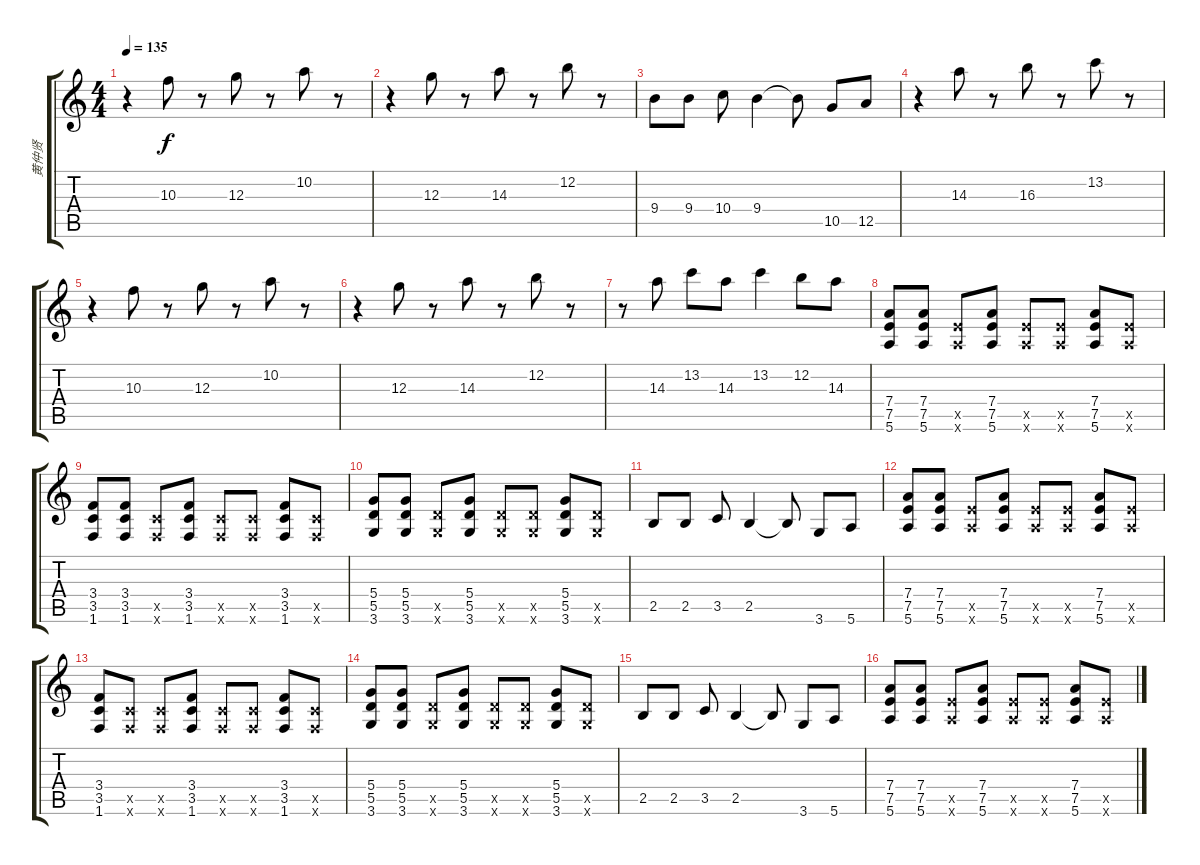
\track ("黄仲贤" "黄仲贤") {instrument overdrivenguitar}
\staff {score tabs}
\tuning (E4 B3 G3 D3 A2 E2) {hide}
\ts (4 4)
\tempo 135
\clef g2
\ks c
r.4{dy f} 10.3.8 r.8 12.3.8 r.8 10.2.8 r.8 |
r.4 12.3.8 r.8 14.3.8 r.8 12.2.8 r.8 |
9.4.8 9.4.8 10.4.8 9.4.4 9.4{t}.8 10.5.8 12.5.8 |
r.4 14.3.8 r.8 16.3.8 r.8 13.2.8 r.8 |
r.4 10.3.8 r.8 12.3.8 r.8 10.2.8 r.8 |
r.4 12.3.8 r.8 14.3.8 r.8 12.2.8 r.8 |
r.8 14.3.8 13.2.8 14.3.8 13.2.4 12.2.8 14.3.8 |
(7.4 7.5 5.6).8 (7.4 7.5 5.6).8 (7.5{x} 5.6{x}).8 (7.4 7.5 5.6).8 (7.5{x} 5.6{x}).8 (7.5{x} 5.6{x}).8 (7.4 7.5 5.6).8 (7.5{x} 5.6{x}).8 |
(3.4 3.5 1.6).8 (3.4 3.5 1.6).8 (3.5{x} 1.6{x}).8 (3.4 3.5 1.6).8 (3.5{x} 1.6{x}).8 (3.5{x} 1.6{x}).8 (3.4 3.5 1.6).8 (3.5{x} 1.6{x}).8 |
(5.4 5.5 3.6).8 (5.4 5.5 3.6).8 (5.5{x} 3.6{x}).8 (5.4 5.5 3.6).8 (5.5{x} 3.6{x}).8 (5.5{x} 3.6{x}).8 (5.4 5.5 3.6).8 (5.5{x} 3.6{x}).8 |
2.5.8 2.5.8 3.5.8 2.5.4 2.5{t}.8 3.6.8 5.6.8 |
(7.4 7.5 5.6).8 (7.4 7.5 5.6).8 (7.5{x} 5.6{x}).8 (7.4 7.5 5.6).8 (7.5{x} 5.6{x}).8 (7.5{x} 5.6{x}).8 (7.4 7.5 5.6).8 (7.5{x} 5.6{x}).8 |
(3.4 3.5 1.6).8 (3.5{x} 1.6{x}).8 (3.5{x} 1.6{x}).8 (3.4 3.5 1.6).8 (3.5{x} 1.6{x}).8 (3.5{x} 1.6{x}).8 (3.4 3.5 1.6).8 (3.5{x} 1.6{x}).8 |
(5.4 5.5 3.6).8 (5.4 5.5 3.6).8 (5.5{x} 3.6{x}).8 (5.4 5.5 3.6).8 (5.5{x} 3.6{x}).8 (5.5{x} 3.6{x}).8 (5.4 5.5 3.6).8 (5.5{x} 3.6{x}).8 |
2.5.8 2.5.8 3.5.8 2.5.4 2.5{t}.8 3.6.8 5.6.8 |
(7.4 7.5 5.6).8 (7.4 7.5 5.6).8 (7.5{x} 5.6{x}).8 (7.4 7.5 5.6).8 (7.5{x} 5.6{x}).8 (7.5{x} 5.6{x}).8 (7.4 7.5 5.6).8 (7.5{x} 5.6{x}).8
